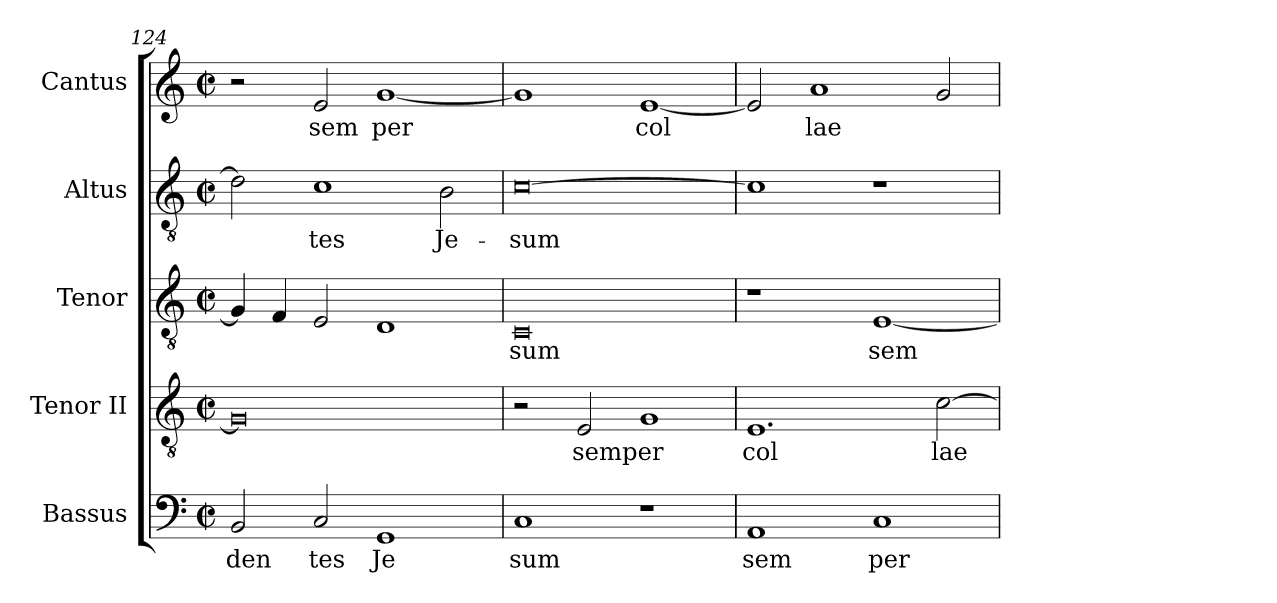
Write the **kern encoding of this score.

**kern	**text	**kern	**text	**kern	**text	**kern	**text	**kern	**text
*part5	*part5	*part4	*part4	*part3	*part3	*part2	*part2	*part1	*part1
*staff5	*staff5	*staff4	*staff4	*staff3	*staff3	*staff2	*staff2	*staff1	*staff1
*I"Bassus	*	*I"Tenor II	*	*I"Tenor	*	*I"Altus	*	*I"Cantus	*
*I'Bassus	*	*	*	*I'Tenor	*	*I'Altus	*	*I'Cantus	*
*clefF4	*	*clefGv2	*	*clefGv2	*	*clefGv2	*	*clefG2	*
*	*	*	*	*k[]	*	*k[]	*	*	*
*	*	*	*	*C:	*	*C:	*	*	*
*M2/2	*	*M2/2	*	*M2/2	*	*M2/2	*	*M2/2	*
*met(c|)	*	*met(c|)	*	*met(c|)	*	*met(c|)	*	*met(c|)	*
=124	=124	=124	=124	=124	=124	=124	=124	=124	=124
!	!LO:LY:b:cj	!	!	!	!	!	!	!	!
2BB/	den	0G]	.	4G/]	.	2d\]	.	2r	.
.	.	.	.	4F/	.	.	.	.	.
!	!LO:LY:b:cj	!	!	!	!	!	!LO:LY:b:cj	!	!LO:LY:b:cj
2C/	tes	.	.	2E/	.	1c	-tes	2e/	sem
!	!LO:LY:b:cj	!	!	!	!	!	!	!	!LO:LY:b:cj
1GG	Je	.	.	1D	.	.	.	[<1g	per
!	!	!	!	!	!	!	!LO:LY:b:cj	!	!
.	.	.	.	.	.	2B\	Je-	.	.
=125	=125	=125	=125	=125	=125	=125	=125	=125	=125
!	!LO:LY:b:cj	!	!	!	!LO:LY:b:cj	!	!LO:LY:b	!	!
1C	sum	2r	.	0C	sum	[>0c	-sum	1g]	.
!	!	!	!LO:LY:b:cj	!	!	!	!	!	!
.	.	2E/	semper	.	.	.	.	.	.
!	!	!	!	!	!	!	!	!	!LO:LY:b:cj
1r	.	1G	.	.	.	.	.	[<1e	col
=126	=126	=126	=126	=126	=126	=126	=126	=126	=126
!	!LO:LY:b:cj	!	!LO:LY:b:cj	!	!	!	!	!	!
1AA	sem	1.E	col	1r	.	1c]	.	2e/]	.
!	!	!	!	!	!	!	!	!	!LO:LY:b:cj
.	.	.	.	.	.	.	.	1a	lae
!	!LO:LY:b:cj	!	!	!	!LO:LY:b	!	!	!	!
1C	per	.	.	[>1E	sem	1r	.	.	.
!	!	!	!LO:LY:b	!	!	!	!	!	!
.	.	[<2c\	lae	.	.	.	.	2g/	.
=	=	=	=	=	=	=	=	=	=
*-	*-	*-	*-	*-	*-	*-	*-	*-	*-
